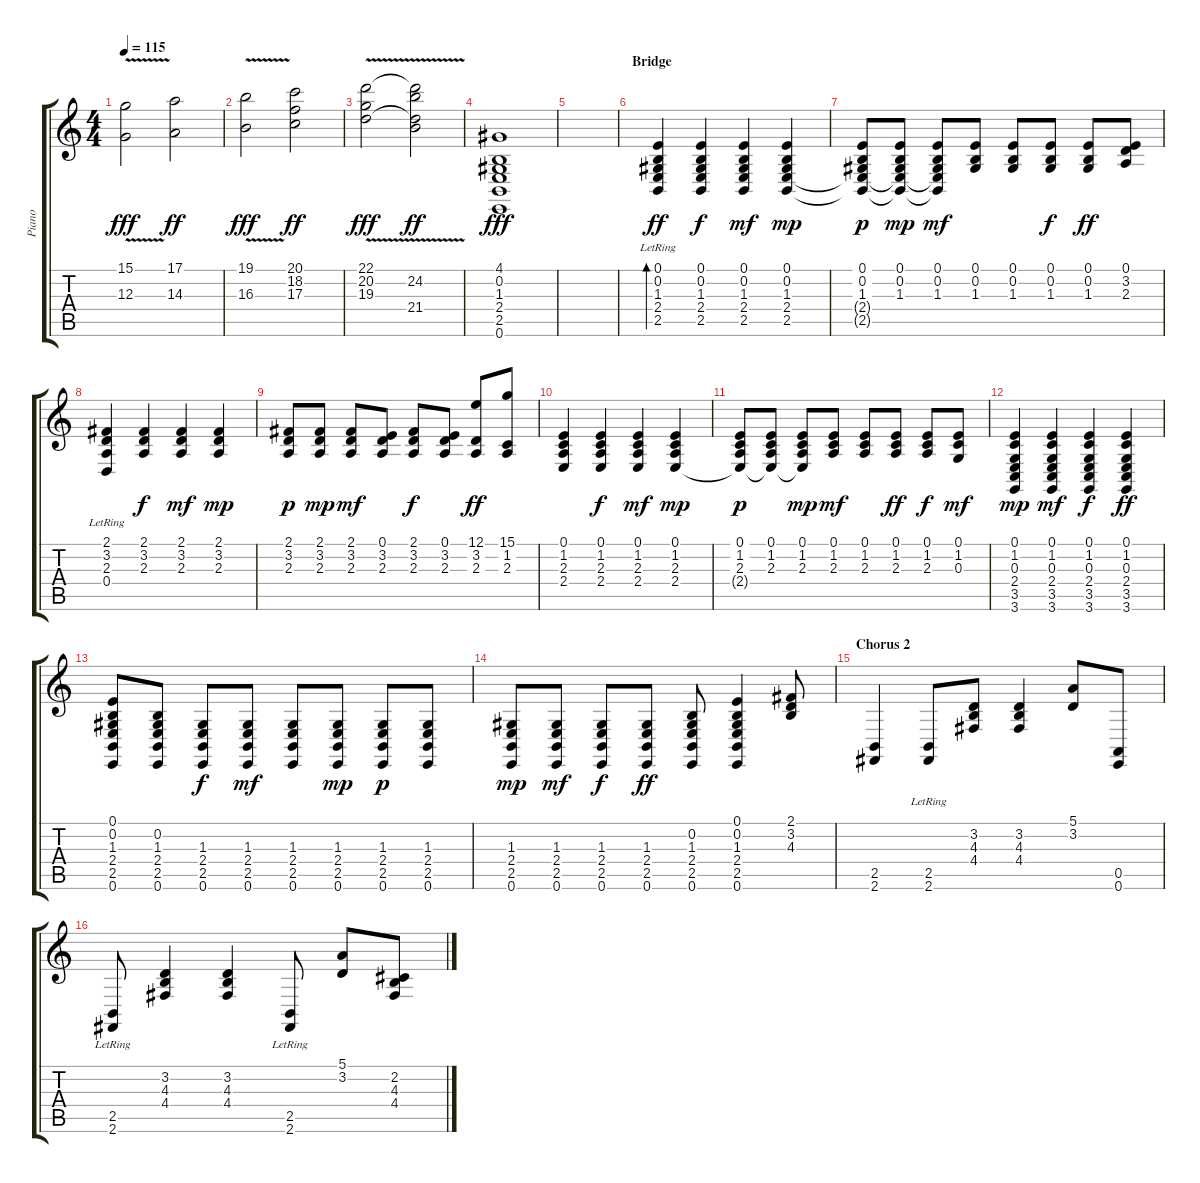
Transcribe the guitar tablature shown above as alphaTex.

\track ("Piano" "Piano") {instrument brightacousticpiano}
\staff {score tabs}
\tuning (E4 B3 G3 D3 A2 E2) {hide}
\ts (4 4)
\tempo 115
\clef g2
\ks c
(15.1{v} 12.3).2{dy fff} (17.1 14.3).2{dy ff} |
(19.1{v} 16.3).2{dy fff} (20.1 18.2 17.3).2{dy ff} |
(22.1{v} 20.2 19.3).2{dy fff} (22.1{t} 24.2 19.3{t} 21.4{v}).2{dy ff} |
(4.1 0.2 1.3 2.4 2.5 0.6).1{dy fff volume 0 instrument churchorgan} |
|
\section ("" "Bridge")
(0.1{lr} 0.2{lr} 1.3{lr} 2.4{lr} 2.5{lr}).4{bd 60 dy ff volume 14 instrument acousticgrandpiano} (0.1 0.2 1.3 2.4 2.5).4{dy f} (0.1 0.2 1.3 2.4 2.5).4{dy mf} (0.1 0.2 1.3 2.4 2.5).4{dy mp} |
(0.1 0.2 1.3 2.4{t} 2.5{t}).8{dy p} (0.1 0.2 1.3 2.4{t} 2.5{t}).8{dy mp} (0.1 0.2 1.3 2.4{t} 2.5{t}).8{dy mf} (0.1 0.2 1.3).8 (0.1 0.2 1.3).8 (0.1 0.2 1.3).8{dy f} (0.1 0.2 1.3).8{dy ff} (0.1 3.2 2.3).8 |
(2.1 3.2 2.3{lr} 0.4{lr}).4 (2.1 3.2 2.3).4{dy f} (2.1 3.2 2.3).4{dy mf} (2.1 3.2 2.3).4{dy mp} |
(2.1 3.2 2.3).8{dy p} (2.1 3.2 2.3).8{dy mp} (2.1 3.2 2.3).8{dy mf} (0.1 3.2 2.3).8 (2.1 3.2 2.3).8{dy f} (0.1 3.2 2.3).8 (12.1 3.2 2.3).8{dy ff} (15.1 1.2 2.3).8 |
(0.1 1.2 2.3 2.4).4 (0.1 1.2 2.3 2.4).4{dy f} (0.1 1.2 2.3 2.4).4{dy mf} (0.1 1.2 2.3 2.4).4{dy mp} |
(0.1 1.2 2.3 2.4{t}).8{dy p} (0.1 1.2 2.3 2.4{t}).8 (0.1 1.2 2.3 2.4{t}).8{dy mp} (0.1 1.2 2.3).8{dy mf} (0.1 1.2 2.3).8 (0.1 1.2 2.3).8{dy ff} (0.1 1.2 2.3).8{dy f} (0.1 1.2 0.3).8{dy mf} |
(0.1 1.2 0.3 2.4 3.5 3.6).4{dy mp} (0.1 1.2 0.3 2.4 3.5 3.6).4{dy mf} (0.1 1.2 0.3 2.4 3.5 3.6).4{dy f} (0.1 1.2 0.3 2.4 3.5 3.6).4{dy ff} |
(0.1 0.2 1.3 2.4 2.5 0.6).8 (0.2 1.3 2.4 2.5 0.6).8 (1.3 2.4 2.5 0.6).8{dy f} (1.3 2.4 2.5 0.6).8{dy mf} (1.3 2.4 2.5 0.6).8 (1.3 2.4 2.5 0.6).8{dy mp} (1.3 2.4 2.5 0.6).8{dy p} (1.3 2.4 2.5 0.6).8 |
(1.3 2.4 2.5 0.6).8{dy mp} (1.3 2.4 2.5 0.6).8{dy mf} (1.3 2.4 2.5 0.6).8{dy f} (1.3 2.4 2.5 0.6).8{dy ff} (0.2 1.3 2.4 2.5 0.6).8 (0.1 0.2 1.3 2.4 2.5 0.6).4 (2.1 3.2 4.3).8 |
\section ("" "Chorus 2")
(2.5 2.6).4 (2.5{lr} 2.6{lr}).8 (3.2 4.3 4.4).8 (3.2 4.3 4.4).4 (5.1 3.2).8 (0.5 0.6).8 |
(2.5{lr} 2.6{lr}).8 (3.2 4.3 4.4).4 (3.2 4.3 4.4).4 (2.5{lr} 2.6{lr}).8 (5.1 3.2).8 (2.2 4.3 4.4).8
